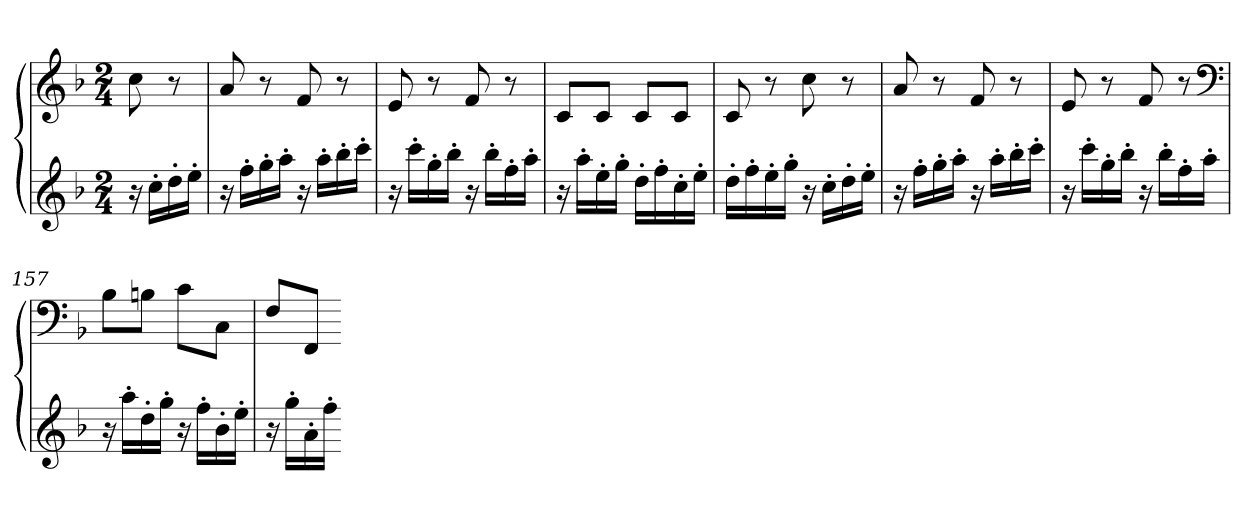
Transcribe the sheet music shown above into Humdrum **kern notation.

**kern	**kern
*part1	*part1
*staff2	*staff1
*clefG2	*clefG2
*k[b-]	*k[b-]
*F:	*F:
*M2/4	*M2/4
=	=
16r	8cc
16cc'LL	.
16dd'	8r
16ee'JJ	.
=151	=151
16r	8a
16ff'LL	.
16gg'	8r
16aa'JJ	.
16r	8f
16aa'LL	.
16bb-'	8r
16ccc'JJ	.
=152	=152
16r	8e
16ccc'LL	.
16gg'	8r
16bb-'JJ	.
16r	8f
16bb-'LL	.
16ff'	8r
16aa'JJ	.
=153	=153
16r	8cL
16aa'LL	.
16ee'	8cJ
16gg'JJ	.
16dd'LL	8cL
16ff'	.
16cc'	8cJ
16ee'JJ	.
=154	=154
16dd'LL	8c
16ff'	.
16ee'	8r
16gg'JJ	.
16r	8cc
16cc'LL	.
16dd'	8r
16ee'JJ	.
=155	=155
16r	8a
16ff'LL	.
16gg'	8r
16aa'JJ	.
16r	8f
16aa'LL	.
16bb-'	8r
16ccc'JJ	.
=156	=156
16r	8e
16ccc'LL	.
16gg'	8r
16bb-'JJ	.
16r	8f
16bb-'LL	.
16ff'	8r
16aa'JJ	.
*	*clefF4
=157	=157
16r	8B-L
16aa'LL	.
16dd'	8BnJ
16gg'JJ	.
16r	8cL
16ff'LL	.
16b-'	8CJ
16ee'JJ	.
=158	=158
16r	8FL
16gg'LL	.
16a'	8FFJ
16ff'JJ	.
=-	=-
*-	*-
